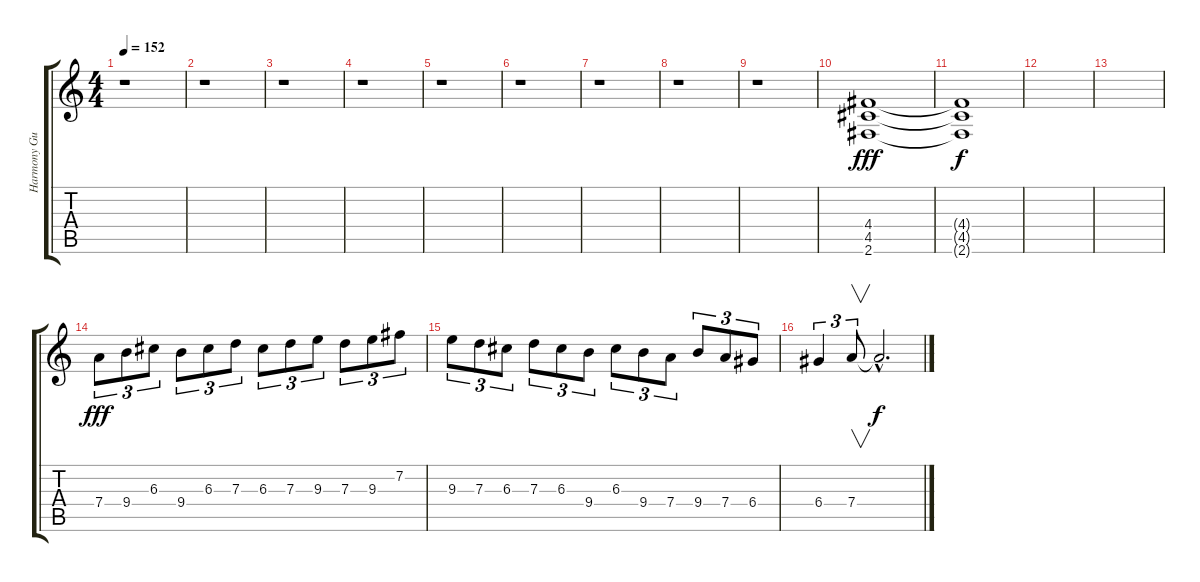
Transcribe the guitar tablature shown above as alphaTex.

\track ("Harmony Guitar" "Harmony Gu") {instrument overdrivenguitar}
\staff {score tabs}
\tuning (E4 B3 G3 D3 A2 E2) {hide}
\ts (4 4)
\tempo 152
\clef g2
\ks c
r.1{dy fff} |
r.1 |
r.1 |
r.1 |
r.1 |
r.1 |
r.1 |
r.1 |
r.1 |
(4.4 4.5 2.6).1 |
(4.4{t} 4.5{t} 2.6{t}).1{dy f} |
|
|
7.4.8{tu (3 2) dy fff} 9.4.8{tu (3 2)} 6.3.8{tu (3 2)} 9.4.8{tu (3 2)} 6.3.8{tu (3 2)} 7.3.8{tu (3 2)} 6.3.8{tu (3 2)} 7.3.8{tu (3 2)} 9.3.8{tu (3 2)} 7.3.8{tu (3 2)} 9.3.8{tu (3 2)} 7.2.8{tu (3 2)} |
9.3.8{tu (3 2)} 7.3.8{tu (3 2)} 6.3.8{tu (3 2)} 7.3.8{tu (3 2)} 6.3.8{tu (3 2)} 9.4.8{tu (3 2)} 6.3.8{tu (3 2)} 9.4.8{tu (3 2)} 7.4.8{tu (3 2)} 9.4.8{tu (3 2)} 7.4.8{tu (3 2)} 6.4.8{tu (3 2)} |
6.4.4{tu (3 2)} 7.4.8{v tu (3 2)} 7.4{hac t}.2{d dy f}
